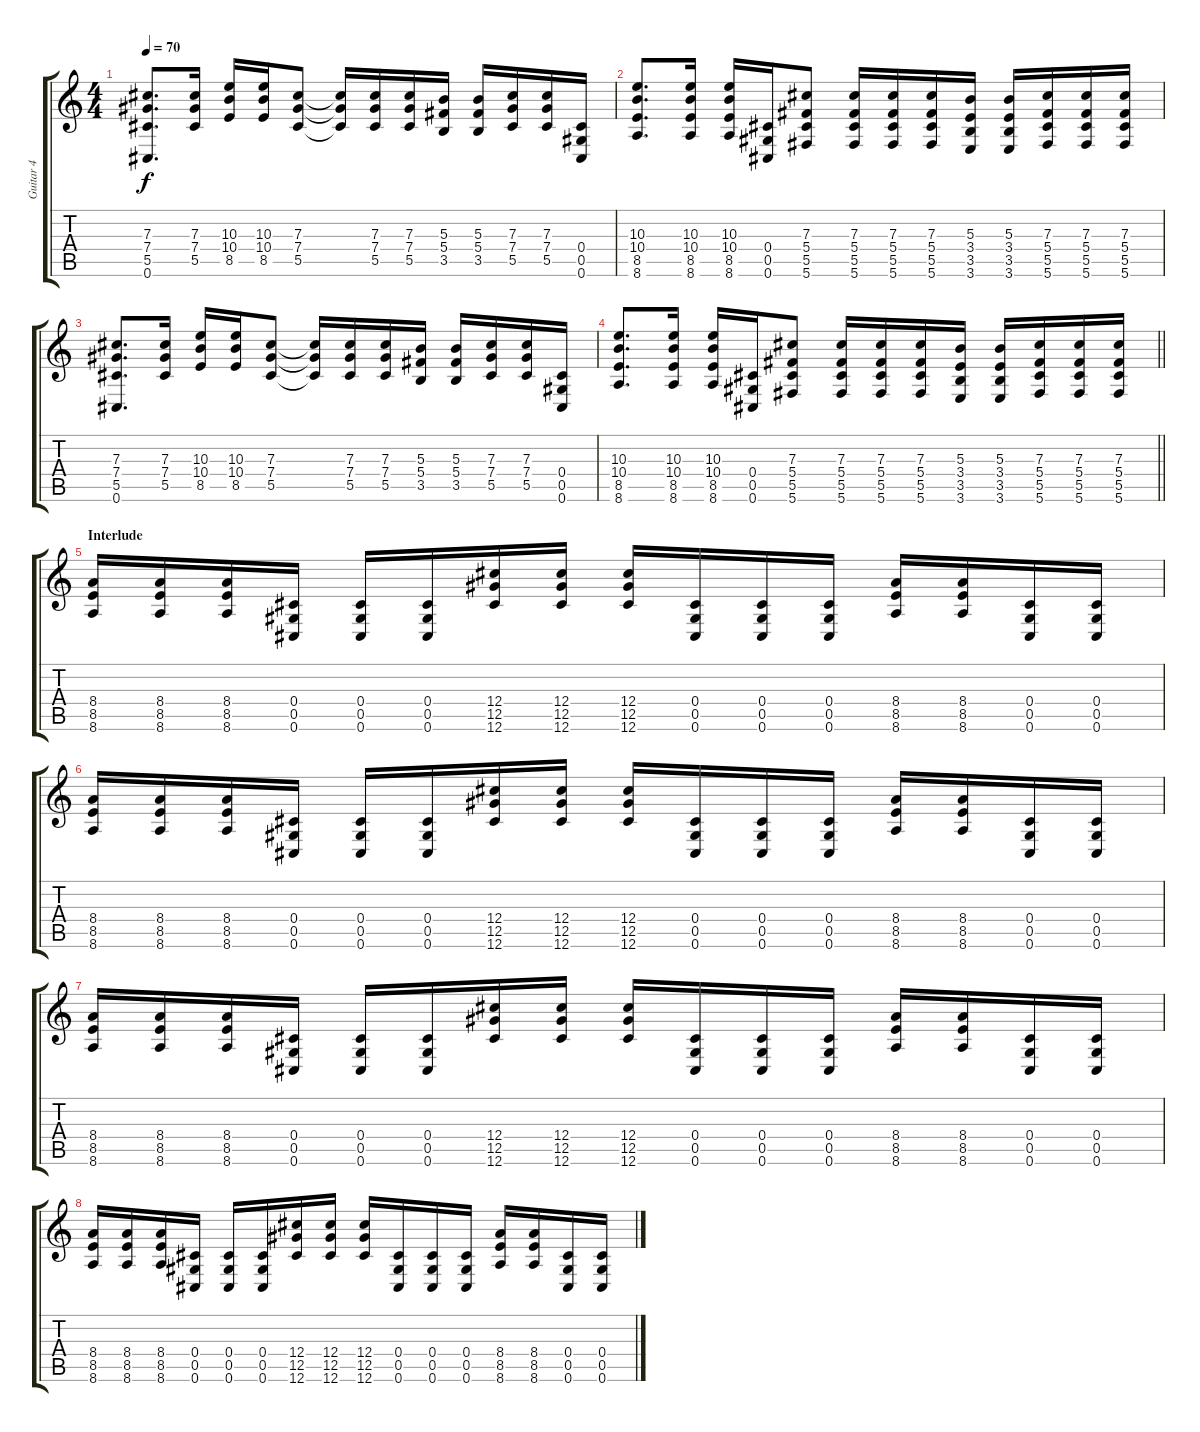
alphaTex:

\track ("Guitar 4" "Guitar 4") {instrument distortionguitar}
\staff {score tabs}
\tuning (Db4 Ab3 Gb3 Db3 Ab2 Db2) {hide}
\ts (4 4)
\tempo 70
\clef g2
\ks c
(7.3 7.4 5.5 0.6).8{d dy f} (7.3 7.4 5.5).16 (10.3 10.4 8.5).16 (10.3 10.4 8.5).16 (7.3 7.4 5.5).8 (7.3{t} 7.4{t} 5.5{t}).16 (7.3 7.4 5.5).16 (7.3 7.4 5.5).16 (5.3 5.4 3.5).16 (5.3 5.4 3.5).16 (7.3 7.4 5.5).16 (7.3 7.4 5.5).16 (0.4 0.5 0.6).16 |
(10.3 10.4 8.5 8.6).8{d} (10.3 10.4 8.5 8.6).16 (10.3 10.4 8.5 8.6).16 (0.4 0.5 0.6).16 (7.3 5.4 5.5 5.6).8 (7.3 5.4 5.5 5.6).16 (7.3 5.4 5.5 5.6).16 (7.3 5.4 5.5 5.6).16 (5.3 3.4 3.5 3.6).16 (5.3 3.4 3.5 3.6).16 (7.3 5.4 5.5 5.6).16 (7.3 5.4 5.5 5.6).16 (7.3 5.4 5.5 5.6).16 |
(7.3 7.4 5.5 0.6).8{d} (7.3 7.4 5.5).16 (10.3 10.4 8.5).16 (10.3 10.4 8.5).16 (7.3 7.4 5.5).8 (7.3{t} 7.4{t} 5.5{t}).16 (7.3 7.4 5.5).16 (7.3 7.4 5.5).16 (5.3 5.4 3.5).16 (5.3 5.4 3.5).16 (7.3 7.4 5.5).16 (7.3 7.4 5.5).16 (0.4 0.5 0.6).16 |
\barLineRight lightlight
(10.3 10.4 8.5 8.6).8{d} (10.3 10.4 8.5 8.6).16 (10.3 10.4 8.5 8.6).16 (0.4 0.5 0.6).16 (7.3 5.4 5.5 5.6).8 (7.3 5.4 5.5 5.6).16 (7.3 5.4 5.5 5.6).16 (7.3 5.4 5.5 5.6).16 (5.3 3.4 3.5 3.6).16 (5.3 3.4 3.5 3.6).16 (7.3 5.4 5.5 5.6).16 (7.3 5.4 5.5 5.6).16 (7.3 5.4 5.5 5.6).16 |
\section ("" "Interlude")
(8.4 8.5 8.6).16 (8.4 8.5 8.6).16 (8.4 8.5 8.6).16 (0.4 0.5 0.6).16 (0.4 0.5 0.6).16 (0.4 0.5 0.6).16 (12.4 12.5 12.6).16 (12.4 12.5 12.6).16 (12.4 12.5 12.6).16 (0.4 0.5 0.6).16 (0.4 0.5 0.6).16 (0.4 0.5 0.6).16 (8.4 8.5 8.6).16 (8.4 8.5 8.6).16 (0.4 0.5 0.6).16 (0.4 0.5 0.6).16 |
(8.4 8.5 8.6).16 (8.4 8.5 8.6).16 (8.4 8.5 8.6).16 (0.4 0.5 0.6).16 (0.4 0.5 0.6).16 (0.4 0.5 0.6).16 (12.4 12.5 12.6).16 (12.4 12.5 12.6).16 (12.4 12.5 12.6).16 (0.4 0.5 0.6).16 (0.4 0.5 0.6).16 (0.4 0.5 0.6).16 (8.4 8.5 8.6).16 (8.4 8.5 8.6).16 (0.4 0.5 0.6).16 (0.4 0.5 0.6).16 |
(8.4 8.5 8.6).16 (8.4 8.5 8.6).16 (8.4 8.5 8.6).16 (0.4 0.5 0.6).16 (0.4 0.5 0.6).16 (0.4 0.5 0.6).16 (12.4 12.5 12.6).16 (12.4 12.5 12.6).16 (12.4 12.5 12.6).16 (0.4 0.5 0.6).16 (0.4 0.5 0.6).16 (0.4 0.5 0.6).16 (8.4 8.5 8.6).16 (8.4 8.5 8.6).16 (0.4 0.5 0.6).16 (0.4 0.5 0.6).16 |
(8.4 8.5 8.6).16 (8.4 8.5 8.6).16 (8.4 8.5 8.6).16 (0.4 0.5 0.6).16 (0.4 0.5 0.6).16 (0.4 0.5 0.6).16 (12.4 12.5 12.6).16 (12.4 12.5 12.6).16 (12.4 12.5 12.6).16 (0.4 0.5 0.6).16 (0.4 0.5 0.6).16 (0.4 0.5 0.6).16 (8.4 8.5 8.6).16 (8.4 8.5 8.6).16 (0.4 0.5 0.6).16 (0.4 0.5 0.6).16
